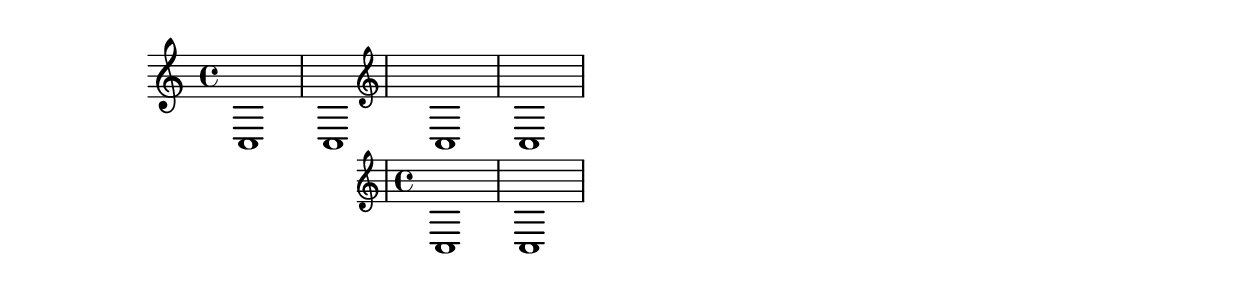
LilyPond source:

\version "1.1.66";

\score {

\notes { c1 c1 < {\clef "treble"; c1 c1 } \context Staff=stb{ c1 c1}>}
}
